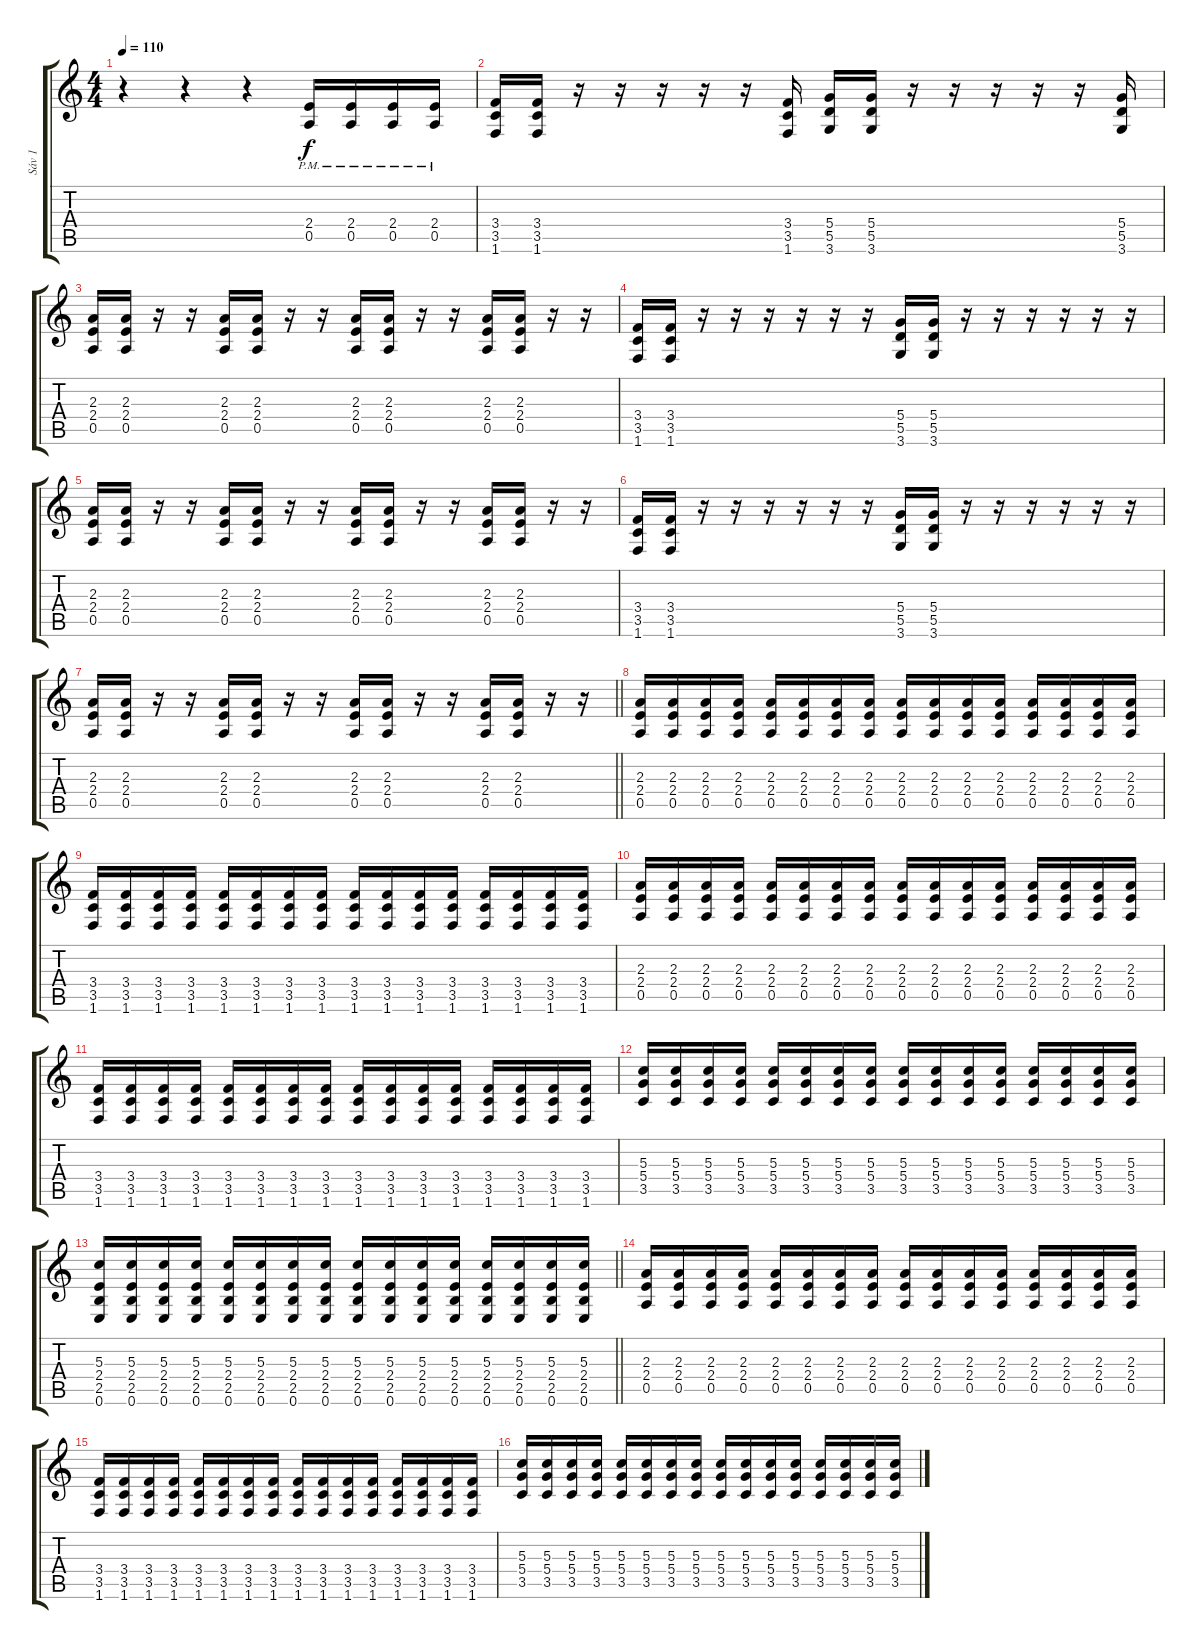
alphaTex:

\track ("Sáv 1" "Sáv 1") {instrument distortionguitar}
\staff {score tabs}
\tuning (E4 B3 G3 D3 A2 E2) {hide}
\ts (4 4)
\tempo 110
\clef g2
\ks c
r.4{dy f} r.4 r.4 (2.4{pm} 0.5{pm}).16 (2.4{pm} 0.5{pm}).16 (2.4{pm} 0.5{pm}).16 (2.4{pm} 0.5{pm}).16 |
(3.4 3.5 1.6).16 (3.4 3.5 1.6).16 r.16 r.16 r.16 r.16 r.16 (3.4 3.5 1.6).16 (5.4 5.5 3.6).16 (5.4 5.5 3.6).16 r.16 r.16 r.16 r.16 r.16 (5.4 5.5 3.6).16 |
(2.3 2.4 0.5).16 (2.3 2.4 0.5).16 r.16 r.16 (2.3 2.4 0.5).16 (2.3 2.4 0.5).16 r.16 r.16 (2.3 2.4 0.5).16 (2.3 2.4 0.5).16 r.16 r.16 (2.3 2.4 0.5).16 (2.3 2.4 0.5).16 r.16 r.16 |
(3.4 3.5 1.6).16 (3.4 3.5 1.6).16 r.16 r.16 r.16 r.16 r.16 r.16 (5.4 5.5 3.6).16 (5.4 5.5 3.6).16 r.16 r.16 r.16 r.16 r.16 r.16 |
(2.3 2.4 0.5).16 (2.3 2.4 0.5).16 r.16 r.16 (2.3 2.4 0.5).16 (2.3 2.4 0.5).16 r.16 r.16 (2.3 2.4 0.5).16 (2.3 2.4 0.5).16 r.16 r.16 (2.3 2.4 0.5).16 (2.3 2.4 0.5).16 r.16 r.16 |
(3.4 3.5 1.6).16 (3.4 3.5 1.6).16 r.16 r.16 r.16 r.16 r.16 r.16 (5.4 5.5 3.6).16 (5.4 5.5 3.6).16 r.16 r.16 r.16 r.16 r.16 r.16 |
\barLineRight lightlight
(2.3 2.4 0.5).16 (2.3 2.4 0.5).16 r.16 r.16 (2.3 2.4 0.5).16 (2.3 2.4 0.5).16 r.16 r.16 (2.3 2.4 0.5).16 (2.3 2.4 0.5).16 r.16 r.16 (2.3 2.4 0.5).16 (2.3 2.4 0.5).16 r.16 r.16 |
(2.3 2.4 0.5).16 (2.3 2.4 0.5).16 (2.3 2.4 0.5).16 (2.3 2.4 0.5).16 (2.3 2.4 0.5).16 (2.3 2.4 0.5).16 (2.3 2.4 0.5).16 (2.3 2.4 0.5).16 (2.3 2.4 0.5).16 (2.3 2.4 0.5).16 (2.3 2.4 0.5).16 (2.3 2.4 0.5).16 (2.3 2.4 0.5).16 (2.3 2.4 0.5).16 (2.3 2.4 0.5).16 (2.3 2.4 0.5).16 |
(3.4 3.5 1.6).16 (3.4 3.5 1.6).16 (3.4 3.5 1.6).16 (3.4 3.5 1.6).16 (3.4 3.5 1.6).16 (3.4 3.5 1.6).16 (3.4 3.5 1.6).16 (3.4 3.5 1.6).16 (3.4 3.5 1.6).16 (3.4 3.5 1.6).16 (3.4 3.5 1.6).16 (3.4 3.5 1.6).16 (3.4 3.5 1.6).16 (3.4 3.5 1.6).16 (3.4 3.5 1.6).16 (3.4 3.5 1.6).16 |
(2.3 2.4 0.5).16 (2.3 2.4 0.5).16 (2.3 2.4 0.5).16 (2.3 2.4 0.5).16 (2.3 2.4 0.5).16 (2.3 2.4 0.5).16 (2.3 2.4 0.5).16 (2.3 2.4 0.5).16 (2.3 2.4 0.5).16 (2.3 2.4 0.5).16 (2.3 2.4 0.5).16 (2.3 2.4 0.5).16 (2.3 2.4 0.5).16 (2.3 2.4 0.5).16 (2.3 2.4 0.5).16 (2.3 2.4 0.5).16 |
(3.4 3.5 1.6).16 (3.4 3.5 1.6).16 (3.4 3.5 1.6).16 (3.4 3.5 1.6).16 (3.4 3.5 1.6).16 (3.4 3.5 1.6).16 (3.4 3.5 1.6).16 (3.4 3.5 1.6).16 (3.4 3.5 1.6).16 (3.4 3.5 1.6).16 (3.4 3.5 1.6).16 (3.4 3.5 1.6).16 (3.4 3.5 1.6).16 (3.4 3.5 1.6).16 (3.4 3.5 1.6).16 (3.4 3.5 1.6).16 |
(5.3 5.4 3.5).16 (5.3 5.4 3.5).16 (5.3 5.4 3.5).16 (5.3 5.4 3.5).16 (5.3 5.4 3.5).16 (5.3 5.4 3.5).16 (5.3 5.4 3.5).16 (5.3 5.4 3.5).16 (5.3 5.4 3.5).16 (5.3 5.4 3.5).16 (5.3 5.4 3.5).16 (5.3 5.4 3.5).16 (5.3 5.4 3.5).16 (5.3 5.4 3.5).16 (5.3 5.4 3.5).16 (5.3 5.4 3.5).16 |
\barLineRight lightlight
(5.3 2.4 2.5 0.6).16 (5.3 2.4 2.5 0.6).16 (5.3 2.4 2.5 0.6).16 (5.3 2.4 2.5 0.6).16 (5.3 2.4 2.5 0.6).16 (5.3 2.4 2.5 0.6).16 (5.3 2.4 2.5 0.6).16 (5.3 2.4 2.5 0.6).16 (5.3 2.4 2.5 0.6).16 (5.3 2.4 2.5 0.6).16 (5.3 2.4 2.5 0.6).16 (5.3 2.4 2.5 0.6).16 (5.3 2.4 2.5 0.6).16 (5.3 2.4 2.5 0.6).16 (5.3 2.4 2.5 0.6).16 (5.3 2.4 2.5 0.6).16 |
(2.3 2.4 0.5).16 (2.3 2.4 0.5).16 (2.3 2.4 0.5).16 (2.3 2.4 0.5).16 (2.3 2.4 0.5).16 (2.3 2.4 0.5).16 (2.3 2.4 0.5).16 (2.3 2.4 0.5).16 (2.3 2.4 0.5).16 (2.3 2.4 0.5).16 (2.3 2.4 0.5).16 (2.3 2.4 0.5).16 (2.3 2.4 0.5).16 (2.3 2.4 0.5).16 (2.3 2.4 0.5).16 (2.3 2.4 0.5).16 |
(3.4 3.5 1.6).16 (3.4 3.5 1.6).16 (3.4 3.5 1.6).16 (3.4 3.5 1.6).16 (3.4 3.5 1.6).16 (3.4 3.5 1.6).16 (3.4 3.5 1.6).16 (3.4 3.5 1.6).16 (3.4 3.5 1.6).16 (3.4 3.5 1.6).16 (3.4 3.5 1.6).16 (3.4 3.5 1.6).16 (3.4 3.5 1.6).16 (3.4 3.5 1.6).16 (3.4 3.5 1.6).16 (3.4 3.5 1.6).16 |
(5.3 5.4 3.5).16 (5.3 5.4 3.5).16 (5.3 5.4 3.5).16 (5.3 5.4 3.5).16 (5.3 5.4 3.5).16 (5.3 5.4 3.5).16 (5.3 5.4 3.5).16 (5.3 5.4 3.5).16 (5.3 5.4 3.5).16 (5.3 5.4 3.5).16 (5.3 5.4 3.5).16 (5.3 5.4 3.5).16 (5.3 5.4 3.5).16 (5.3 5.4 3.5).16 (5.3 5.4 3.5).16 (5.3 5.4 3.5).16
